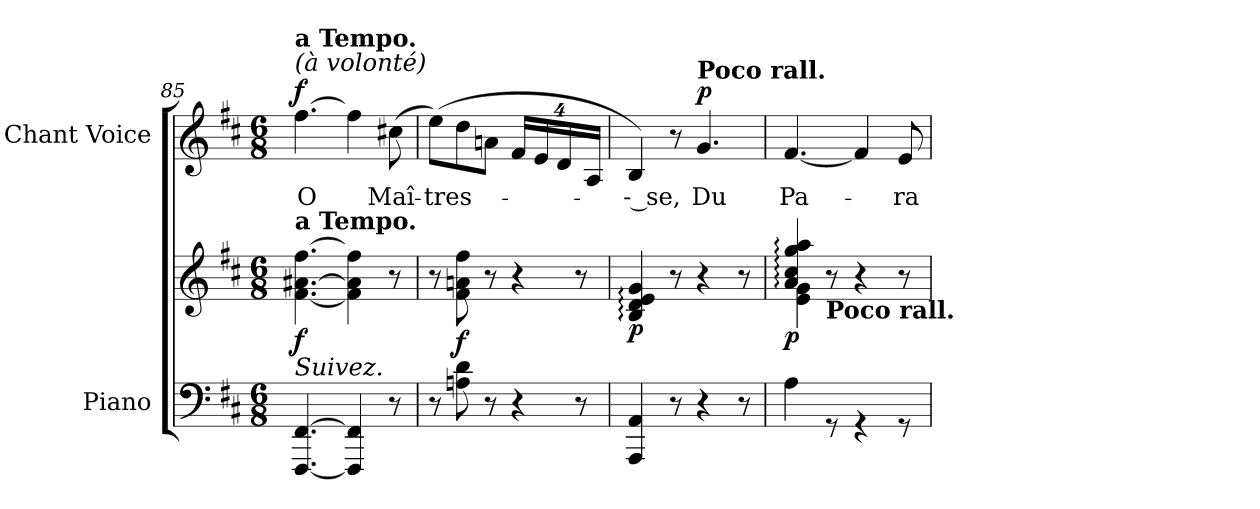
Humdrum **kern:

**kern	**kern	**dynam	**kern	**text	**dynam
*part2	*part2	*part2	*part1	*part1	*part1
*staff3	*staff2	*staff2/3	*staff1	*staff1	*staff1
*I"Piano	*	*	*I"Chant Voice	*	*
*I'Pno	*	*	*	*	*
*clefF4	*clefG2	*	*clefG2	*	*
*k[f#c#]	*k[f#c#]	*	*k[f#c#]	*	*
*M6/8	*M6/8	*	*M6/8	*	*
=85	=85	=85	=85	=85	=85
!	!	!	!LO:TX:a:i:t=(à volonté)	!	!
!	!	!	!LO:TX:a:B:t=a Tempo.	!	!
!	!LO:TX:b:i:t=Suivez.	!	!	!	!
!	!LO:TX:a:B:t=a Tempo.	!	!	!	!
!	!	!LO:DY:b	!	!LO:LY:b	!LO:DY:a
[4.FFF#/ [4.FF#/	[4.f#\ [4.a#X\ [4.ff#\	f	[4.ff#\	O	f
4FFF#/] 4FF#/]	4f#\] 4a#\] 4ff#\]	.	4ff#\]	.	.
!	!	!	!	!LO:LY:b	!
8r	8r	.	(>8cc#X\	Maî-	.
=86	=86	=86	=86	=86	=86
!	!	!	!	!LO:LY:b	!
8r	8r	.	(>8ee\L)	-tres-	.
!	!	!LO:DY:b	!	!	!
8An\ 8d\	8f#\ 8an\ 8ff#\	f	8dd\	.	.
8r	8r	.	8an\J	.	.
*	*	*	*Xbrackettup	*	*
4r	4r	.	32%3f#/L	.	.
.	.	.	32%3e/	.	.
.	.	.	32%3d/	.	.
8r	8r	.	.	.	.
.	.	.	32%3A/J	.	.
!!LO:PB:g=z
=87	=87	=87	=87	=87	=87
!	!	!LO:DY:b	!	!LO:LY:b	!
4AAA/ 4AA/	4B/: 4d/: 4e/: 4g/:	p	4B/)	-- se,	.
8r	8r	.	8r	.	.
*	*	*	*MM111	*	*
!	!	!	!LO:TX:a:B:t=Poco rall.	!	!
!	!	!	!	!LO:LY:b	!LO:DY:a
4r	4r	.	4.g/	Du	p
8r	8r	.	.	.	.
=88	=88	=88	=88	=88	=88
*	*	*	*MM105	*	*
*^	*^	*	*	*	*
!	!	!	!	!LO:DY:b	!	!LO:LY:b	!
4ryy	4A\	4a/: 4cc#/: 4gg/: 4aa/:	4e\ 4g\	p	[4.f#/	Pa-	.
!	!	!LO:TX:b:B:t=Poco rall.	!	!	!	!	!
8rGG	2ryy	8r	2ryy	.	.	.	.
4rGG	.	4r	.	.	4f#/]	.	.
!	!	!	!	!	!	!LO:LY:b	!
8rGG	.	8r	.	.	8e/	-ra-	.
*v	*v	*	*	*	*	*	*
*	*v	*v	*	*	*	*
=	=	=	=	=	=
*-	*-	*-	*-	*-	*-
